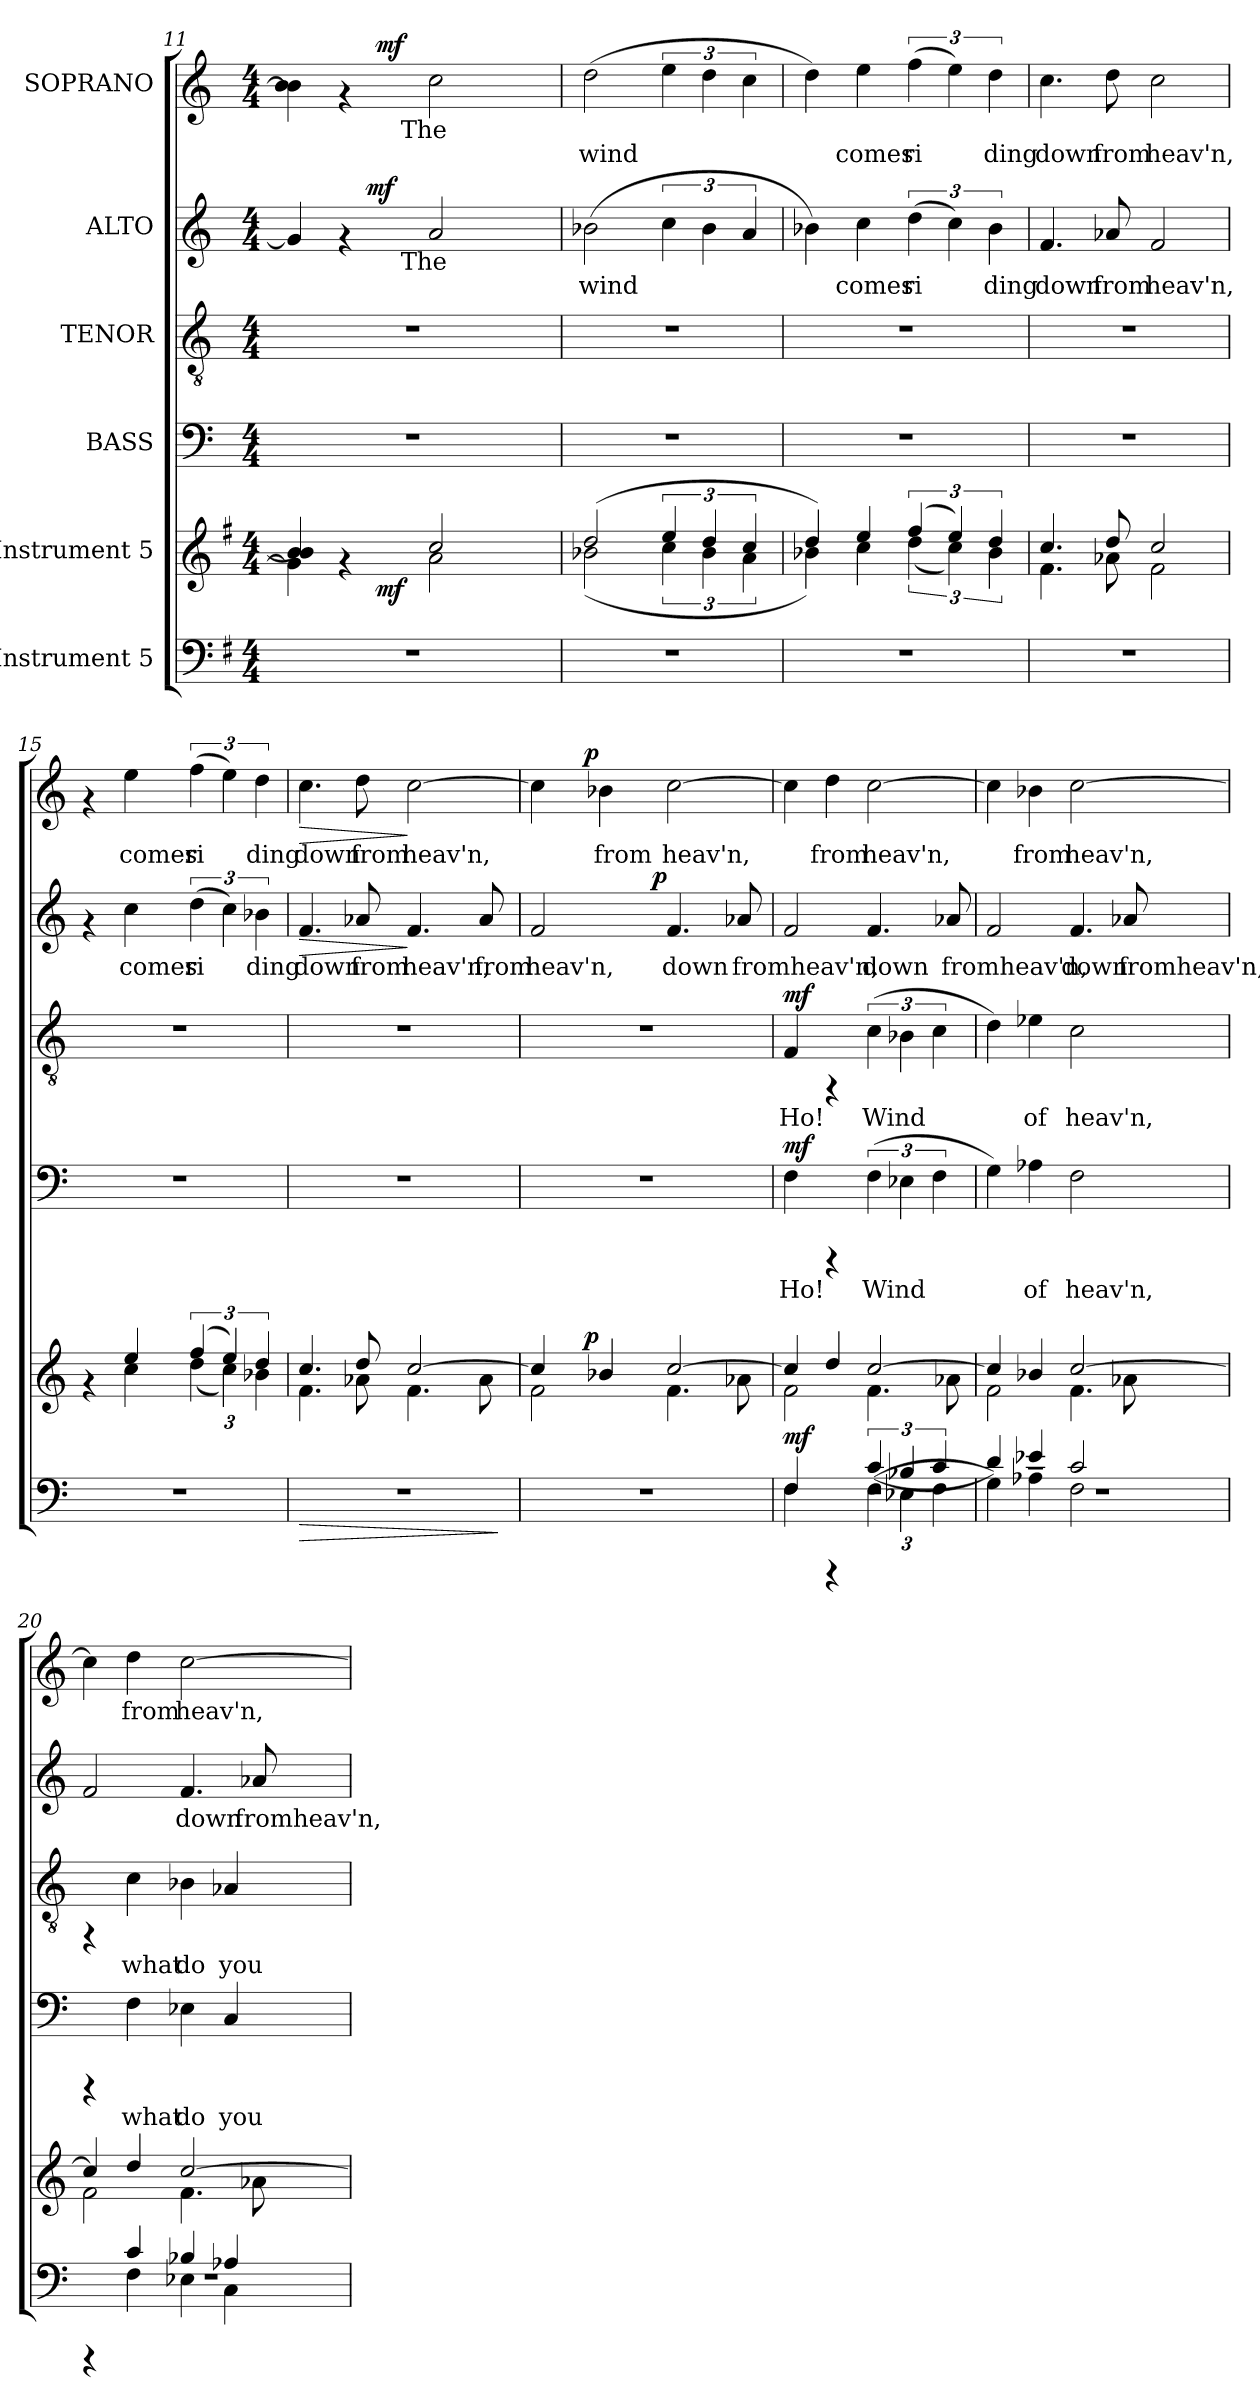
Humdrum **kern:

**kern	**dynam	**kern	**dynam	**kern	**text	**dynam	**kern	**text	**dynam	**kern	**text	**dynam	**kern	**text	**dynam
*part6	*part6	*part5	*part5	*part4	*part4	*part4	*part3	*part3	*part3	*part2	*part2	*part2	*part1	*part1	*part1
*staff6	*staff6	*staff5	*staff5	*staff4	*staff4	*staff4	*staff3	*staff3	*staff3	*staff2	*staff2	*staff2	*staff1	*staff1	*staff1
*I"Instrument 5	*	*I"Instrument 5	*	*I"BASS	*	*	*I"TENOR	*	*	*I"ALTO	*	*	*I"SOPRANO	*	*
*clefF4	*	*clefG2	*	*clefF4	*	*	*clefGv2	*	*	*clefG2	*	*	*clefG2	*	*
*k[f#]	*	*k[f#]	*	*k[]	*	*	*k[]	*	*	*k[]	*	*	*k[]	*	*
*G:	*	*G:	*	*C:	*	*	*C:	*	*	*C:	*	*	*C:	*	*
*M4/4	*	*M4/4	*	*M4/4	*	*	*M4/4	*	*	*M4/4	*	*	*M4/4	*	*
=11	=11	=11	=11	=11	=11	=11	=11	=11	=11	=11	=11	=11	=11	=11	=11
*	*	*^	*	*	*	*	*	*	*	*	*	*	*	*	*
!	!	!	!	!	!	!	!	!	!	!	!	!LO:LY:b:cj	!	!	!LO:LY:b:cj	!
*	*	*	*^	*	*	*	*	*	*	*	*^	*	*	*^	*	*
*	*	*	*	*	*	*	*	*	*	*	*	*	*^	*	*	*	*^	*	*
1r	.	4b/ 4b/]	4g\]	4ryy	.	1r	.	.	1r	.	.	4g/]	4ryy	4ryy	.	.	4b\ 4b\]	4ryy	4ryy	.	.
.	.	4rf	4ryy	16..ryy	.	.	.	.	.	.	.	4rf	16.ryy	8ryy	.	.	4rf	16..ryy	8ryy	.	.
!	!	!	!	!	!	!	!	!	!	!	!	!	!	!	!	!LO:DY:a	!	!	!	!	!
.	.	.	.	.	.	.	.	.	.	.	.	.	2ryy	.	.	mf	.	.	.	.	.
!	!	!	!	!	!LO:DY:b	!	!	!	!	!	!	!	!	!	!	!	!	!	!	!	!LO:DY:a
.	.	.	.	2ryy	mf	.	.	.	.	.	.	.	.	.	.	.	.	2ryy	.	.	mf
.	.	.	.	.	.	.	.	.	.	.	.	.	.	32ryy	.	.	.	.	32ryy	.	.
!	!	!	!	!	!	!	!	!	!	!	!	!	!	!	!	!	!	!	!LO:TX:b:t=The	!	!
!	!	!	!	!	!	!	!	!	!	!	!	!	!	!LO:TX:b:t=The	!	!	!	!	!	!	!
.	.	.	.	.	.	.	.	.	.	.	.	.	.	2ryy	.	.	.	.	2ryy	.	.
!	!	!	!	!	!	!	!	!	!	!	!	!	!	!	!LO:LY:b:cj	!	!	!	!	!LO:LY:b:cj	!
.	.	2cc/	2a\	.	.	.	.	.	.	.	.	2a/	.	.	.	.	2cc\	.	.	.	.
.	.	.	.	.	.	.	.	.	.	.	.	.	8ryy	.	.	.	.	.	.	.	.
.	.	.	.	8ryy	.	.	.	.	.	.	.	.	.	.	.	.	.	8ryy	.	.	.
.	.	.	.	.	.	.	.	.	.	.	.	.	.	16.ryy	.	.	.	.	16.ryy	.	.
.	.	.	.	.	.	.	.	.	.	.	.	.	32ryy	.	.	.	.	.	.	.	.
.	.	.	.	64ryy	.	.	.	.	.	.	.	.	.	.	.	.	.	64ryy	.	.	.
*	*	*	*	*	*	*	*	*	*	*	*	*v	*v	*v	*	*	*	*	*	*	*
*	*	*v	*v	*v	*	*	*	*	*	*	*	*	*	*	*v	*v	*v	*	*
!!LO:PB:g=z
=12	=12	=12	=12	=12	=12	=12	=12	=12	=12	=12	=12	=12	=12	=12	=12
*k[]	*	*k[]	*	*	*	*	*	*	*	*	*	*	*	*	*
*C:	*	*C:	*	*	*	*	*	*	*	*	*	*	*	*	*
*	*	*^	*	*	*	*	*	*	*	*^	*	*	*^	*	*
*	*	*	*^	*	*	*	*	*	*	*	*	*^	*	*	*	*^	*	*
!	!	!	!	!	!	!	!	!	!	!	!	!	!	!	!LO:LY:b:cj	!	!	!	!	!LO:LY:b:cj	!
*	*	*	*	*	*	*	*	*	*	*	*	*v	*v	*v	*	*	*	*	*	*	*
*	*	*	*v	*v	*	*	*	*	*	*	*	*	*	*	*v	*v	*v	*	*
1r	.	(>2dd/	(<2b-X\	.	1r	.	.	1r	.	.	(>2b-X\	wind	.	(>2dd\	wind	.
!	!	!	!	!	!	!	!	!	!	!	!	!LO:LY:b:cj	!	!	!LO:LY:b:cj	!
.	.	6ee/	6cc\	.	.	.	.	.	.	.	6cc\	.	.	6ee\	.	.
*	*	*	*Xbrackettup	*	*	*	*	*	*	*	*	*	*	*	*	*
!	!	!	!	!	!	!	!	!	!	!	!	!LO:LY:b:cj	!	!	!LO:LY:b:cj	!
.	.	6dd/	6b-\	.	.	.	.	.	.	.	6b-\	.	.	6dd\	.	.
!	!	!	!	!	!	!	!	!	!	!	!	!LO:LY:b:cj	!	!	!LO:LY:b:cj	!
.	.	6cc/	6a\	.	.	.	.	.	.	.	6a/	.	.	6cc\	.	.
=13	=13	=13	=13	=13	=13	=13	=13	=13	=13	=13	=13	=13	=13	=13	=13	=13
!	!	!	!	!	!	!	!	!	!	!	!	!LO:LY:b:cj	!	!	!LO:LY:b:cj	!
1r	.	4dd/)	4b-X\)	.	1r	.	.	1r	.	.	4b-X\)	.	.	4dd\)	.	.
!	!	!	!	!	!	!	!	!	!	!	!	!LO:LY:b:cj	!	!	!LO:LY:b:cj	!
.	.	4ee/	4cc\	.	.	.	.	.	.	.	4cc\	comes	.	4ee\	comes	.
*	*	*brackettup	*	*	*	*	*	*	*	*	*	*	*	*	*	*
!	!	!	!	!	!	!	!	!	!	!	!	!LO:LY:b:cj	!	!	!LO:LY:b:cj	!
.	.	(>6ff/	(<6dd\	.	.	.	.	.	.	.	(>6dd\	ri-	.	(>6ff\	ri-	.
*	*	*	*Xbrackettup	*	*	*	*	*	*	*	*	*	*	*	*	*
!	!	!	!	!	!	!	!	!	!	!	!	!LO:LY:b:cj	!	!	!LO:LY:b:cj	!
.	.	6ee/)	6cc\)	.	.	.	.	.	.	.	6cc\)	--	.	6ee\)	--	.
!	!	!	!	!	!	!	!	!	!	!	!	!LO:LY:b:cj	!	!	!LO:LY:b:cj	!
.	.	6dd/	6b-\	.	.	.	.	.	.	.	6b-\	-ding	.	6dd\	-ding	.
=14	=14	=14	=14	=14	=14	=14	=14	=14	=14	=14	=14	=14	=14	=14	=14	=14
!	!	!	!	!	!	!	!	!	!	!	!	!LO:LY:b:cj	!	!	!LO:LY:b:cj	!
1r	.	4.cc/	4.f\	.	1r	.	.	1r	.	.	4.f/	down	.	4.cc\	down	.
!	!	!	!	!	!	!	!	!	!	!	!	!LO:LY:b:cj	!	!	!LO:LY:b:cj	!
.	.	8dd/	8a-X\	.	.	.	.	.	.	.	8a-X/	from	.	8dd\	from	.
!	!	!	!	!	!	!	!	!	!	!	!	!LO:LY:b:cj	!	!	!LO:LY:b:cj	!
.	.	2cc/	2f\	.	.	.	.	.	.	.	2f/	heav'n,	.	2cc\	heav'n,	.
=15	=15	=15	=15	=15	=15	=15	=15	=15	=15	=15	=15	=15	=15	=15	=15	=15
1r	.	4rf	4ryy	.	1r	.	.	1r	.	.	4rf	.	.	4rf	.	.
!	!	!	!	!	!	!	!	!	!	!	!	!LO:LY:b:cj	!	!	!LO:LY:b:cj	!
.	.	4ee/	4cc\	.	.	.	.	.	.	.	4cc\	comes	.	4ee\	comes	.
*	*	*brackettup	*Xbrackettup	*	*	*	*	*	*	*	*	*	*	*	*	*
!	!	!	!	!	!	!	!	!	!	!	!	!LO:LY:b:cj	!	!	!LO:LY:b:cj	!
.	.	(>6ff/	(<6dd\	.	.	.	.	.	.	.	(>6dd\	ri-	.	(>6ff\	ri-	.
!	!	!	!	!	!	!	!	!	!	!	!	!LO:LY:b:cj	!	!	!LO:LY:b:cj	!
.	.	6ee/)	6cc\)	.	.	.	.	.	.	.	6cc\)	--	.	6ee\)	--	.
!	!	!	!	!	!	!	!	!	!	!	!	!LO:LY:b:cj	!	!	!LO:LY:b:cj	!
.	.	6dd/	6b-X\	.	.	.	.	.	.	.	6b-X\	-ding	.	6dd\	-ding	.
=16	=16	=16	=16	=16	=16	=16	=16	=16	=16	=16	=16	=16	=16	=16	=16	=16
!	!LO:HP:b	!	!	!	!	!	!	!	!	!	!	!LO:LY:b:cj	!LO:HP:b	!	!LO:LY:b:cj	!LO:HP:b
1r	>	4.cc/	4.f\	.	1r	.	.	1r	.	.	4.f/	down	>	4.cc\	down	>
!	!	!	!	!	!	!	!	!	!	!	!	!LO:LY:b:cj	!	!	!LO:LY:b:cj	!
.	.	8dd/	8a-X\	.	.	.	.	.	.	.	8a-X/	from	.	8dd\	from	.
!	!	!	!	!	!	!	!	!	!	!	!	!LO:LY:b:cj	!	!	!LO:LY:b:cj	!
.	.	[<2cc/	4.f\	.	.	.	.	.	.	.	4.f/	heav'n,	]	[<2cc\	heav'n,	]
!	!	!	!	!	!	!	!	!	!	!	!	!LO:LY:b:cj	!	!	!	!
.	.	.	8a-\	.	.	.	.	.	.	.	8a-/	from	.	.	.	.
*	*	*v	*v	*	*	*	*	*	*	*	*	*	*	*	*	*
.	]	.	.	.	.	.	.	.	.	.	.	.	.	.	.
!!LO:LB:g=z
=17	=17	=17	=17	=17	=17	=17	=17	=17	=17	=17	=17	=17	=17	=17	=17
*	*	*^	*	*	*	*	*	*	*	*	*	*	*	*	*
!	!	!	!	!	!	!	!	!	!	!	!	!LO:LY:b:cj	!	!	!LO:LY:b:cj	!
*	*	*	*^	*	*	*	*	*	*	*	*^	*	*	*^	*	*
1r	.	4cc/]	2f\	8ryy	.	1r	.	.	1r	.	.	2f/	4ryy	heav'n,	.	4cc\]	8ryy	.	.
.	.	.	.	16ryy	.	.	.	.	.	.	.	.	.	.	.	.	16ryy	.	.
.	.	.	.	64ryy	.	.	.	.	.	.	.	.	.	.	.	.	64ryy	.	.
!	!	!	!	!	!LO:DY:a	!	!	!	!	!	!	!	!	!	!	!	!	!	!LO:DY:a
.	.	.	.	2ryy	p	.	.	.	.	.	.	.	.	.	.	.	2ryy	.	p
!	!	!	!	!	!	!	!	!	!	!	!	!	!	!	!	!	!	!LO:LY:b:cj	!
.	.	4b-X/	.	.	.	.	.	.	.	.	.	.	8ryy	.	.	4b-X\	.	from	.
.	.	.	.	.	.	.	.	.	.	.	.	.	16ryy	.	.	.	.	.	.
.	.	.	.	.	.	.	.	.	.	.	.	.	64ryy	.	.	.	.	.	.
!	!	!	!	!	!	!	!	!	!	!	!	!	!	!	!LO:DY:a	!	!	!	!
.	.	.	.	.	.	.	.	.	.	.	.	.	2ryy	.	p	.	.	.	.
!	!	!	!	!	!	!	!	!	!	!	!	!	!	!LO:LY:b:cj	!	!	!	!LO:LY:b:cj	!
.	.	[>2cc/	4.f\	.	.	.	.	.	.	.	.	4.f/	.	down	.	[>2cc\	.	heav'n,	.
.	.	.	.	4ryy	.	.	.	.	.	.	.	.	.	.	.	.	4ryy	.	.
!	!	!	!	!	!	!	!	!	!	!	!	!	!	!LO:LY:b:cj	!	!	!	!	!
.	.	.	8a-X\	.	.	.	.	.	.	.	.	8a-X/	.	fromheav'n,	.	.	.	.	.
.	.	.	.	32.ryy	.	.	.	.	.	.	.	.	32.ryy	.	.	.	32.ryy	.	.
=18	=18	=18	=18	=18	=18	=18	=18	=18	=18	=18	=18	=18	=18	=18	=18	=18	=18	=18	=18
*^	*	*	*	*	*	*	*	*	*	*	*	*	*	*	*	*	*	*	*
*	*^	*	*	*	*	*	*	*	*	*	*	*	*	*	*	*	*	*	*	*
!	!	!	!LO:DY:a	!	!	!	!	!	!LO:LY:b:cj	!LO:DY:a	!	!LO:LY:b:cj	!LO:DY:a	!	!	!LO:LY:b:cj	!	!	!	!LO:LY:b:cj	!
*	*	*	*	*	*	*	*	*	*	*	*	*	*	*v	*v	*	*	*	*	*	*
*	*	*	*	*	*v	*v	*	*	*	*	*	*	*	*	*	*	*v	*v	*	*
1r	4F/	4F\	mf	4cc/]	2f\	.	4F\	Ho!	mf	4F/	Ho!	mf	2f/	.	.	4cc\]	.	.
!	!	!	!	!	!	!	!	!	!	!	!	!	!	!	!	!	!LO:LY:b:cj	!
.	4rCCC	4ryy	.	4dd/	.	.	4rCCC	.	.	4rFF	.	.	.	.	.	4dd\	from	.
*	*	*Xbrackettup	*	*	*	*	*	*	*	*	*	*	*	*	*	*	*	*
!	!	!	!	!	!	!	!	!LO:LY:b:cj	!	!	!LO:LY:b:cj	!	!	!LO:LY:b:cj	!	!	!LO:LY:b:cj	!
.	(>6c/	(<6F\	.	[>2cc/	4.f\	.	(>6F\	Wind	.	(>6c\	Wind	.	4.f/	down	.	[>2cc\	heav'n,	.
!	!	!	!	!	!	!	!	!LO:LY:b:cj	!	!	!LO:LY:b:cj	!	!	!	!	!	!	!
.	6B-X/	6E-X\	.	.	.	.	6E-X\	.	.	6B-X\	.	.	.	.	.	.	.	.
!	!	!	!	!	!	!	!	!LO:LY:b:cj	!	!	!LO:LY:b:cj	!	!	!	!	!	!	!
.	6c/	6F\	.	.	.	.	6F\	.	.	6c\	.	.	.	.	.	.	.	.
!	!	!	!	!	!	!	!	!	!	!	!	!	!	!LO:LY:b:cj	!	!	!	!
.	.	.	.	.	8a-X\	.	.	.	.	.	.	.	8a-X/	fromheav'n,	.	.	.	.
=19	=19	=19	=19	=19	=19	=19	=19	=19	=19	=19	=19	=19	=19	=19	=19	=19	=19	=19
!	!	!	!	!	!	!	!	!LO:LY:b:cj	!	!	!LO:LY:b:cj	!	!	!LO:LY:b:cj	!	!	!LO:LY:b:cj	!
1r	4d/)	4G\)	.	4cc/]	2f\	.	4G\)	.	.	4d\)	.	.	2f/	.	.	4cc\]	.	.
!	!	!	!	!	!	!	!	!LO:LY:b:cj	!	!	!LO:LY:b:cj	!	!	!	!	!	!LO:LY:b:cj	!
.	4e-X/	4A-X~>\	.	4b-X/	.	.	4A-X\	of	.	4e-X\	of	.	.	.	.	4b-X\	from	.
!	!	!	!	!	!	!	!	!LO:LY:b:cj	!	!	!LO:LY:b:cj	!	!	!LO:LY:b:cj	!	!	!LO:LY:b:cj	!
.	2c/	2F\	.	[>2cc/	4.f\	.	2F\	heav'n,	.	2c\	heav'n,	.	4.f/	down	.	[>2cc\	heav'n,	.
!	!	!	!	!	!	!	!	!	!	!	!	!	!	!LO:LY:b:cj	!	!	!	!
.	.	.	.	.	8a-X\	.	.	.	.	.	.	.	8a-X/	fromheav'n,	.	.	.	.
=20	=20	=20	=20	=20	=20	=20	=20	=20	=20	=20	=20	=20	=20	=20	=20	=20	=20	=20
!	!	!	!	!	!	!	!	!	!	!	!	!	!	!LO:LY:b:cj	!	!	!LO:LY:b:cj	!
1r	4rCCC	4ryy	.	4cc/]	2f\	.	4rCCC	.	.	4rFF	.	.	2f/	.	.	4cc\]	.	.
!	!	!	!	!	!	!	!	!LO:LY:b:cj	!	!	!LO:LY:b:cj	!	!	!	!	!	!LO:LY:b:cj	!
.	4c/	4F\	.	4dd/	.	.	4F\	what	.	4c\	what	.	.	.	.	4dd\	from	.
!	!	!	!	!	!	!	!	!LO:LY:b:cj	!	!	!LO:LY:b:cj	!	!	!LO:LY:b:cj	!	!	!LO:LY:b:cj	!
.	4B-X/	4E-X\	.	[>2cc/	4.f\	.	4E-X\	do	.	4B-X\	do	.	4.f/	down	.	[>2cc\	heav'n,	.
!	!	!	!	!	!	!	!	!LO:LY:b:cj	!	!	!LO:LY:b:cj	!	!	!	!	!	!	!
.	4A-X/	4C\	.	.	.	.	4C/	you	.	4A-X/	you	.	.	.	.	.	.	.
!	!	!	!	!	!	!	!	!	!	!	!	!	!	!LO:LY:b:cj	!	!	!	!
.	.	.	.	.	8a-X\	.	.	.	.	.	.	.	8a-X/	fromheav'n,	.	.	.	.
*v	*v	*v	*	*	*	*	*	*	*	*	*	*	*	*	*	*	*	*
*	*	*v	*v	*	*	*	*	*	*	*	*	*	*	*	*	*
=	=	=	=	=	=	=	=	=	=	=	=	=	=	=	=
*-	*-	*-	*-	*-	*-	*-	*-	*-	*-	*-	*-	*-	*-	*-	*-
